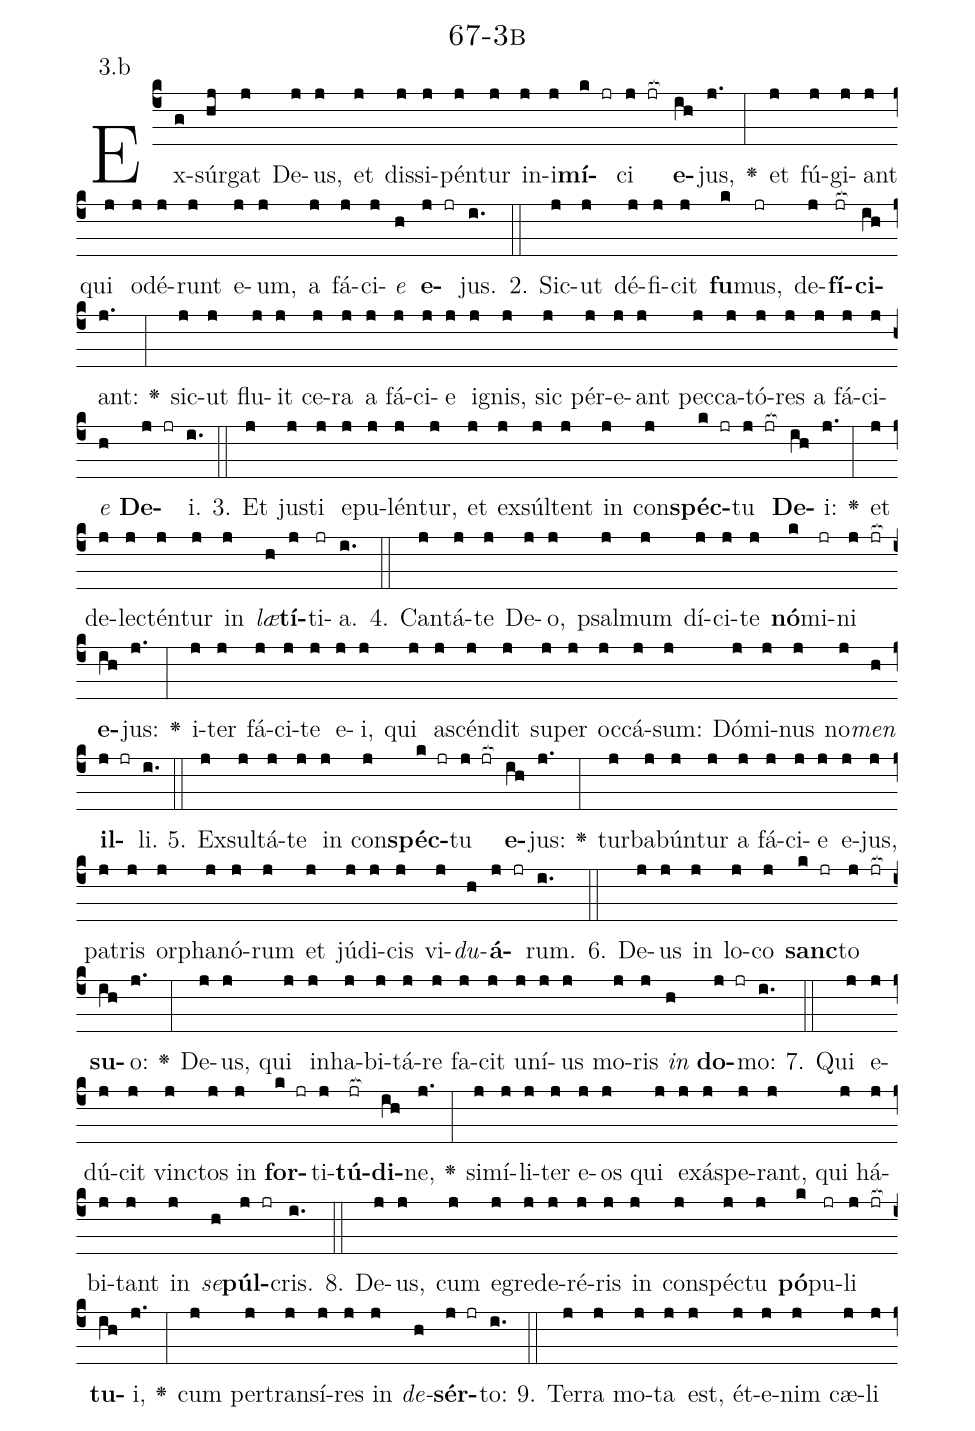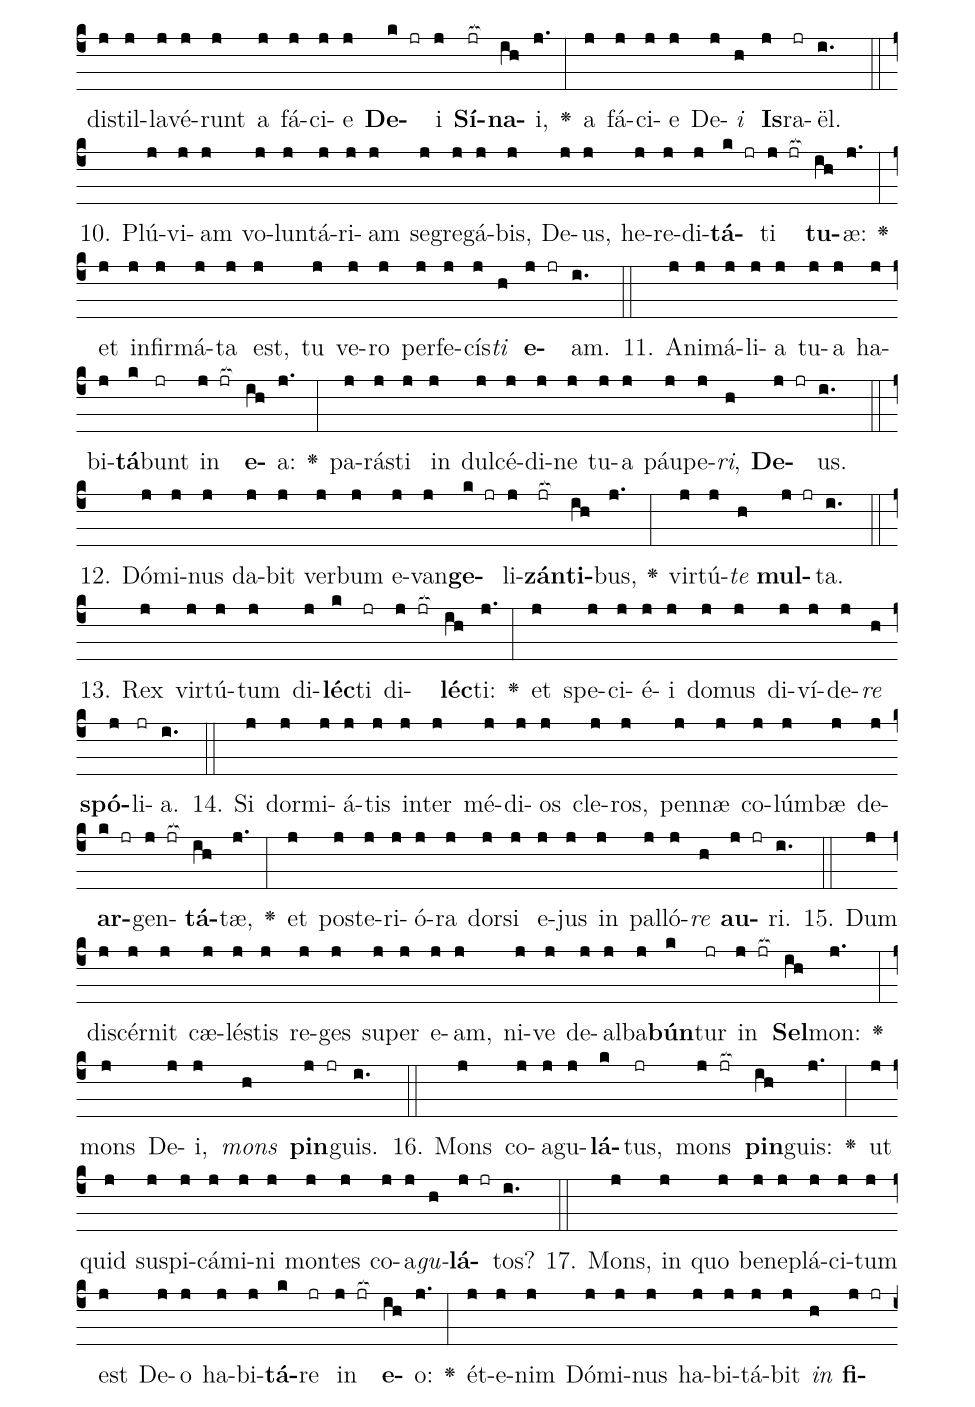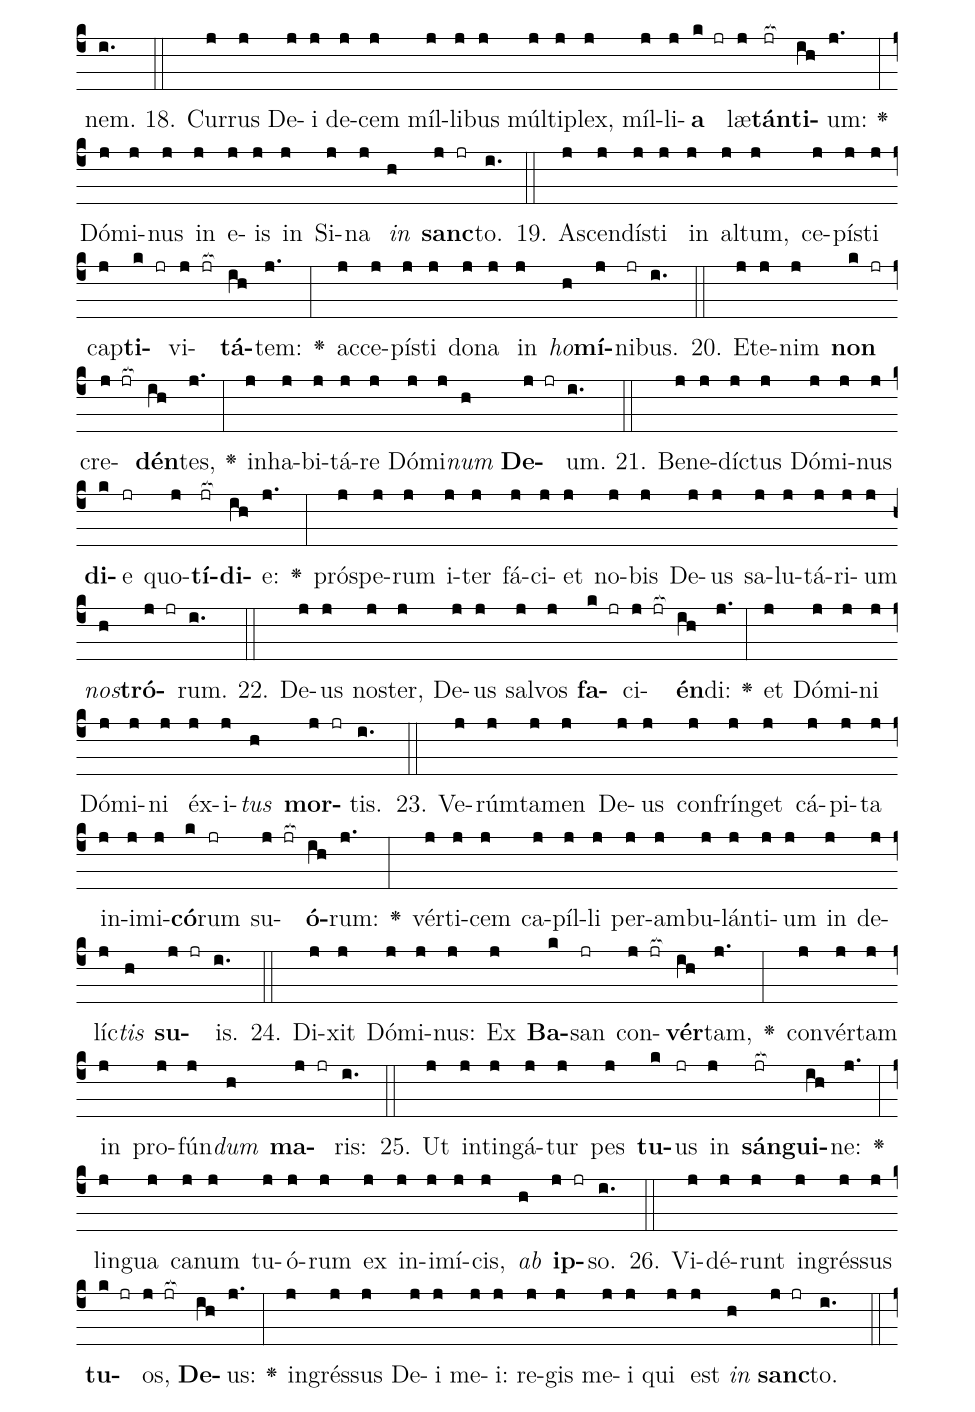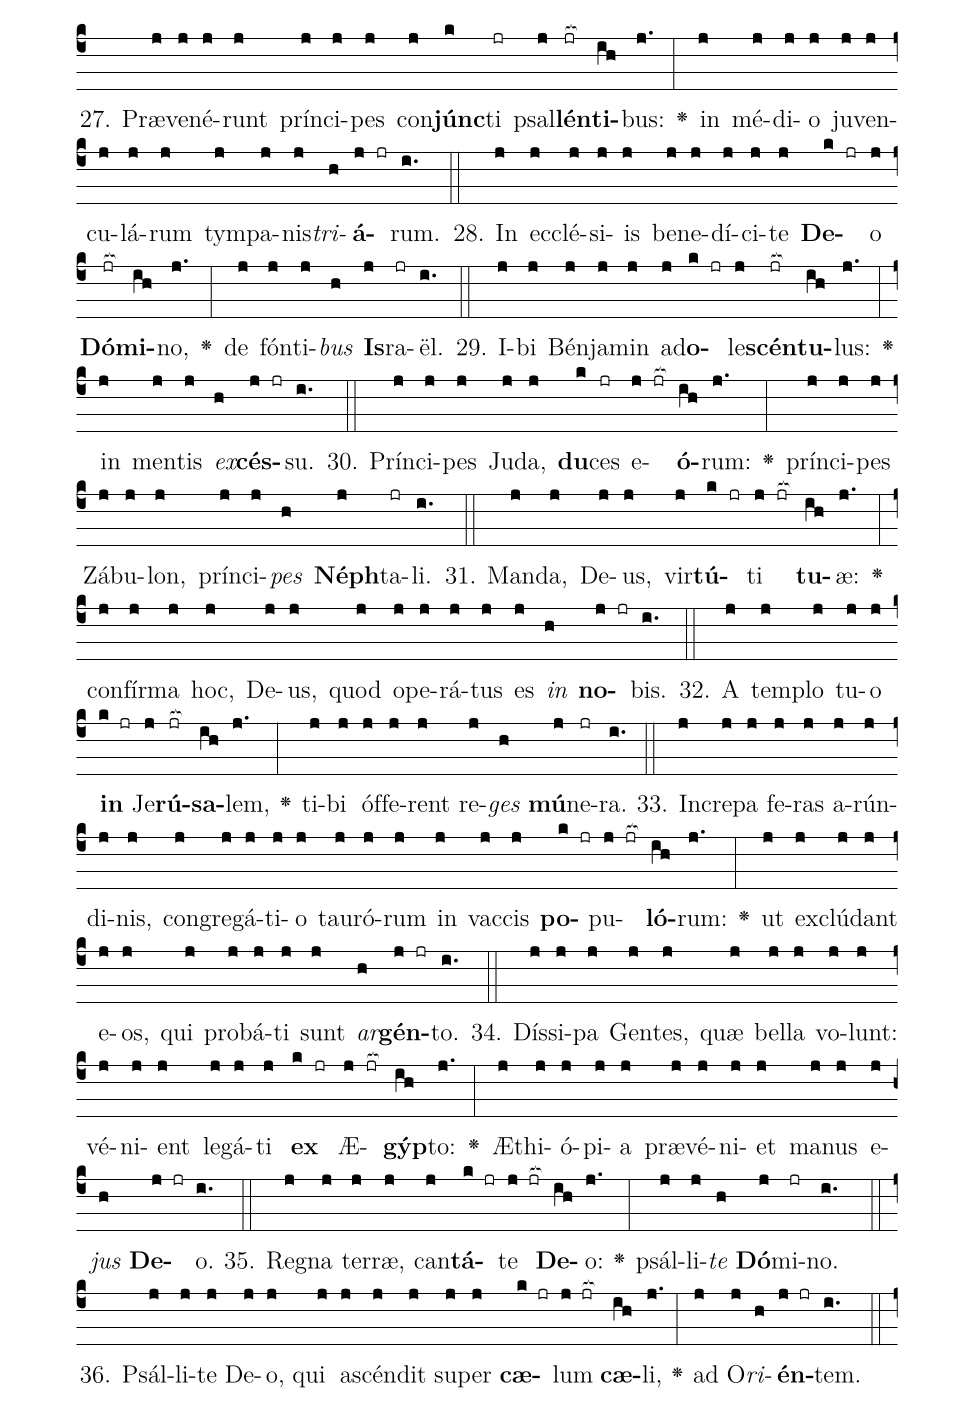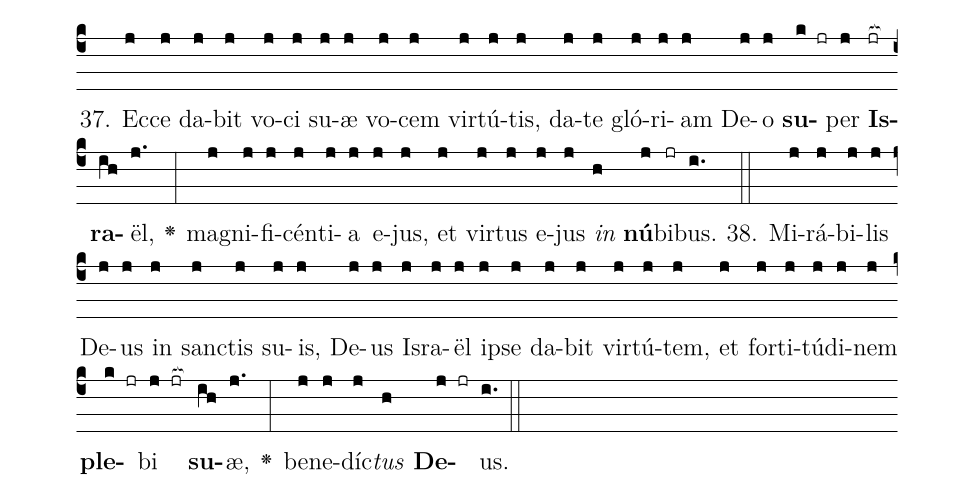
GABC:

name: 67-3b;
annotation: 3.b;
%%
(c4)Ex(g)súr(hj)gat(j) De(j)us,(j) et(j) dis(j)si(j)pén(j)tur(j) in(j)i(j)<b>mí</b>(k jr)ci(j jr[ocb:1{]) <b>e</b>(ih[ocb:0}])jus,(j.) <v>\greheightstar</v>(:) et(j) fú(j)gi(j)ant(j) qui(j) o(j)dé(j)runt(j) e(j)um,(j) a(j) fá(j)ci(j)<i>e</i>(h) <b>e</b>(j jr)jus.(i.) (::)
2. Sic(j)ut(j) dé(j)fi(j)cit(j) <b>fu</b>(k)mus,(jr) de(j)<b>fí</b>(jr[ocb:1{])<b>ci</b>(ih[ocb:0}])ant:(j.) <v>\greheightstar</v>(:) sic(j)ut(j) flu(j)it(j) ce(j)ra(j) a(j) fá(j)ci(j)e(j) i(j)gnis,(j) sic(j) pér(j)e(j)ant(j) pec(j)ca(j)tó(j)res(j) a(j) fá(j)ci(j)<i>e</i>(h) <b>De</b>(j jr)i.(i.) (::)
3. Et(j) jus(j)ti(j) e(j)pu(j)lén(j)tur,(j) et(j) ex(j)súl(j)tent(j) in(j) con(j)<b>spéc</b>(k jr)tu(j jr[ocb:1{]) <b>De</b>(ih[ocb:0}])i:(j.) <v>\greheightstar</v>(:) et(j) de(j)lec(j)tén(j)tur(j) in(j) <i>læ</i>(h)<b>tí</b>(j)ti(jr)a.(i.) (::)
4. Can(j)tá(j)te(j) De(j)o,(j) psal(j)mum(j) dí(j)ci(j)te(j) <b>nó</b>(k)mi(jr)ni(j jr[ocb:1{]) <b>e</b>(ih[ocb:0}])jus:(j.) <v>\greheightstar</v>(:) i(j)ter(j) fá(j)ci(j)te(j) e(j)i,(j) qui(j) a(j)scén(j)dit(j) su(j)per(j) oc(j)cá(j)sum:(j) Dó(j)mi(j)nus(j) no(j)<i>men</i>(h) <b>il</b>(j jr)li.(i.) (::)
5. Ex(j)sul(j)tá(j)te(j) in(j) con(j)<b>spéc</b>(k jr)tu(j jr[ocb:1{]) <b>e</b>(ih[ocb:0}])jus:(j.) <v>\greheightstar</v>(:) tur(j)ba(j)bún(j)tur(j) a(j) fá(j)ci(j)e(j) e(j)jus,(j) pa(j)tris(j) or(j)pha(j)nó(j)rum(j) et(j) jú(j)di(j)cis(j) vi(j)<i>du</i>(h)<b>á</b>(j jr)rum.(i.) (::)
6. De(j)us(j) in(j) lo(j)co(j) <b>sanc</b>(k jr)to(j jr[ocb:1{]) <b>su</b>(ih[ocb:0}])o:(j.) <v>\greheightstar</v>(:) De(j)us,(j) qui(j) in(j)ha(j)bi(j)tá(j)re(j) fa(j)cit(j) u(j)ní(j)us(j) mo(j)ris(j) <i>in</i>(h) <b>do</b>(j jr)mo:(i.) (::)
7. Qui(j) e(j)dú(j)cit(j) vinc(j)tos(j) in(j) <b>for</b>(k jr)ti(j)<b>tú</b>(jr[ocb:1{])<b>di</b>(ih[ocb:0}])ne,(j.) <v>\greheightstar</v>(:) si(j)mí(j)li(j)ter(j) e(j)os(j) qui(j) ex(j)ás(j)pe(j)rant,(j) qui(j) há(j)bi(j)tant(j) in(j) <i>se</i>(h)<b>púl</b>(j jr)cris.(i.) (::)
8. De(j)us,(j) cum(j) e(j)gre(j)de(j)ré(j)ris(j) in(j) con(j)spéc(j)tu(j) <b>pó</b>(k)pu(jr)li(j jr[ocb:1{]) <b>tu</b>(ih[ocb:0}])i,(j.) <v>\greheightstar</v>(:) cum(j) per(j)trans(j)í(j)res(j) in(j) <i>de</i>(h)<b>sér</b>(j jr)to:(i.) (::)
9. Ter(j)ra(j) mo(j)ta(j) est,(j) ét(j)e(j)nim(j) cæ(j)li(j) di(j)stil(j)la(j)vé(j)runt(j) a(j) fá(j)ci(j)e(j) <b>De</b>(k jr)i(j) <b>Sí</b>(jr[ocb:1{])<b>na</b>(ih[ocb:0}])i,(j.) <v>\greheightstar</v>(:) a(j) fá(j)ci(j)e(j) De(j)<i>i</i>(h) <b>Is</b>(j)ra(jr)ël.(i.) (::)
10. Plú(j)vi(j)am(j) vo(j)lun(j)tá(j)ri(j)am(j) se(j)gre(j)gá(j)bis,(j) De(j)us,(j) he(j)re(j)di(j)<b>tá</b>(k jr)ti(j jr[ocb:1{]) <b>tu</b>(ih[ocb:0}])æ:(j.) <v>\greheightstar</v>(:) et(j) in(j)fir(j)má(j)ta(j) est,(j) tu(j) ve(j)ro(j) per(j)fe(j)cís(j)<i>ti</i>(h) <b>e</b>(j jr)am.(i.) (::)
11. A(j)ni(j)má(j)li(j)a(j) tu(j)a(j) ha(j)bi(j)<b>tá</b>(k)bunt(jr) in(j jr[ocb:1{]) <b>e</b>(ih[ocb:0}])a:(j.) <v>\greheightstar</v>(:) pa(j)rás(j)ti(j) in(j) dul(j)cé(j)di(j)ne(j) tu(j)a(j) páu(j)pe(j)<i>ri</i>,(h) <b>De</b>(j jr)us.(i.) (::)
12. Dó(j)mi(j)nus(j) da(j)bit(j) ver(j)bum(j) e(j)van(j)<b>ge</b>(k jr)li(j)<b>zán</b>(jr[ocb:1{])<b>ti</b>(ih[ocb:0}])bus,(j.) <v>\greheightstar</v>(:) vir(j)tú(j)<i>te</i>(h) <b>mul</b>(j jr)ta.(i.) (::)
13. Rex(j) vir(j)tú(j)tum(j) di(j)<b>léc</b>(k)ti(jr) di(j jr[ocb:1{])<b>léc</b>(ih[ocb:0}])ti:(j.) <v>\greheightstar</v>(:) et(j) spe(j)ci(j)é(j)i(j) do(j)mus(j) di(j)ví(j)de(j)<i>re</i>(h) <b>spó</b>(j)li(jr)a.(i.) (::)
14. Si(j) dor(j)mi(j)á(j)tis(j) in(j)ter(j) mé(j)di(j)os(j) cle(j)ros,(j) pen(j)næ(j) co(j)lúm(j)bæ(j) de(j)<b>ar</b>(k jr)gen(j jr[ocb:1{])<b>tá</b>(ih[ocb:0}])tæ,(j.) <v>\greheightstar</v>(:) et(j) post(j)e(j)ri(j)ó(j)ra(j) dor(j)si(j) e(j)jus(j) in(j) pal(j)ló(j)<i>re</i>(h) <b>au</b>(j jr)ri.(i.) (::)
15. Dum(j) di(j)scér(j)nit(j) cæ(j)lés(j)tis(j) re(j)ges(j) su(j)per(j) e(j)am,(j) ni(j)ve(j) de(j)al(j)ba(j)<b>bún</b>(k)tur(jr) in(j jr[ocb:1{]) <b>Sel</b>(ih[ocb:0}])mon:(j.) <v>\greheightstar</v>(:) mons(j) De(j)i,(j) <i>mons</i>(h) <b>pin</b>(j jr)guis.(i.) (::)
16. Mons(j) co(j)a(j)gu(j)<b>lá</b>(k)tus,(jr) mons(j jr[ocb:1{]) <b>pin</b>(ih[ocb:0}])guis:(j.) <v>\greheightstar</v>(:) ut(j) quid(j) su(j)spi(j)cá(j)mi(j)ni(j) mon(j)tes(j) co(j)a(j)<i>gu</i>(h)<b>lá</b>(j jr)tos?(i.) (::)
17. Mons,(j) in(j) quo(j) be(j)ne(j)plá(j)ci(j)tum(j) est(j) De(j)o(j) ha(j)bi(j)<b>tá</b>(k)re(jr) in(j jr[ocb:1{]) <b>e</b>(ih[ocb:0}])o:(j.) <v>\greheightstar</v>(:) ét(j)e(j)nim(j) Dó(j)mi(j)nus(j) ha(j)bi(j)tá(j)bit(j) <i>in</i>(h) <b>fi</b>(j jr)nem.(i.) (::)
18. Cur(j)rus(j) De(j)i(j) de(j)cem(j) míl(j)li(j)bus(j) múl(j)ti(j)plex,(j) míl(j)li(j)<b>a</b>(k jr) læ(j)<b>tán</b>(jr[ocb:1{])<b>ti</b>(ih[ocb:0}])um:(j.) <v>\greheightstar</v>(:) Dó(j)mi(j)nus(j) in(j) e(j)is(j) in(j) Si(j)na(j) <i>in</i>(h) <b>sanc</b>(j jr)to.(i.) (::)
19. A(j)scen(j)dís(j)ti(j) in(j) al(j)tum,(j) ce(j)pís(j)ti(j) cap(j)<b>ti</b>(k jr)vi(j jr[ocb:1{])<b>tá</b>(ih[ocb:0}])tem:(j.) <v>\greheightstar</v>(:) ac(j)ce(j)pís(j)ti(j) do(j)na(j) in(j) <i>ho</i>(h)<b>mí</b>(j)ni(jr)bus.(i.) (::)
20. Et(j)e(j)nim(j) <b>non</b>(k jr) cre(j jr[ocb:1{])<b>dén</b>(ih[ocb:0}])tes,(j.) <v>\greheightstar</v>(:) in(j)ha(j)bi(j)tá(j)re(j) Dó(j)mi(j)<i>num</i>(h) <b>De</b>(j jr)um.(i.) (::)
21. Be(j)ne(j)díc(j)tus(j) Dó(j)mi(j)nus(j) <b>di</b>(k)e(jr) quo(j)<b>tí</b>(jr[ocb:1{])<b>di</b>(ih[ocb:0}])e:(j.) <v>\greheightstar</v>(:) pró(j)spe(j)rum(j) i(j)ter(j) fá(j)ci(j)et(j) no(j)bis(j) De(j)us(j) sa(j)lu(j)tá(j)ri(j)um(j) <i>nos</i>(h)<b>tró</b>(j jr)rum.(i.) (::)
22. De(j)us(j) nos(j)ter,(j) De(j)us(j) sal(j)vos(j) <b>fa</b>(k jr)ci(j jr[ocb:1{])<b>én</b>(ih[ocb:0}])di:(j.) <v>\greheightstar</v>(:) et(j) Dó(j)mi(j)ni(j) Dó(j)mi(j)ni(j) éx(j)i(j)<i>tus</i>(h) <b>mor</b>(j jr)tis.(i.) (::)
23. Ve(j)rúm(j)ta(j)men(j) De(j)us(j) con(j)frín(j)get(j) cá(j)pi(j)ta(j) in(j)i(j)mi(j)<b>có</b>(k)rum(jr) su(j jr[ocb:1{])<b>ó</b>(ih[ocb:0}])rum:(j.) <v>\greheightstar</v>(:) vér(j)ti(j)cem(j) ca(j)píl(j)li(j) per(j)am(j)bu(j)lán(j)ti(j)um(j) in(j) de(j)líc(j)<i>tis</i>(h) <b>su</b>(j jr)is.(i.) (::)
24. Di(j)xit(j) Dó(j)mi(j)nus:(j) Ex(j) <b>Ba</b>(k)san(jr) con(j jr[ocb:1{])<b>vér</b>(ih[ocb:0}])tam,(j.) <v>\greheightstar</v>(:) con(j)vér(j)tam(j) in(j) pro(j)fún(j)<i>dum</i>(h) <b>ma</b>(j jr)ris:(i.) (::)
25. Ut(j) in(j)tin(j)gá(j)tur(j) pes(j) <b>tu</b>(k)us(jr) in(j) <b>sán</b>(jr[ocb:1{])<b>gui</b>(ih[ocb:0}])ne:(j.) <v>\greheightstar</v>(:) lin(j)gua(j) ca(j)num(j) tu(j)ó(j)rum(j) ex(j) in(j)i(j)mí(j)cis,(j) <i>ab</i>(h) <b>ip</b>(j jr)so.(i.) (::)
26. Vi(j)dé(j)runt(j) in(j)grés(j)sus(j) <b>tu</b>(k jr)os,(j jr[ocb:1{]) <b>De</b>(ih[ocb:0}])us:(j.) <v>\greheightstar</v>(:) in(j)grés(j)sus(j) De(j)i(j) me(j)i:(j) re(j)gis(j) me(j)i(j) qui(j) est(j) <i>in</i>(h) <b>sanc</b>(j jr)to.(i.) (::)
27. Præ(j)ve(j)né(j)runt(j) prín(j)ci(j)pes(j) con(j)<b>júnc</b>(k)ti(jr) psal(j)<b>lén</b>(jr[ocb:1{])<b>ti</b>(ih[ocb:0}])bus:(j.) <v>\greheightstar</v>(:) in(j) mé(j)di(j)o(j) ju(j)ven(j)cu(j)lá(j)rum(j) tym(j)pa(j)nis(j)<i>tri</i>(h)<b>á</b>(j jr)rum.(i.) (::)
28. In(j) ec(j)clé(j)si(j)is(j) be(j)ne(j)dí(j)ci(j)te(j) <b>De</b>(k jr)o(j) <b>Dó</b>(jr[ocb:1{])<b>mi</b>(ih[ocb:0}])no,(j.) <v>\greheightstar</v>(:) de(j) fón(j)ti(j)<i>bus</i>(h) <b>Is</b>(j)ra(jr)ël.(i.) (::)
29. I(j)bi(j) Bén(j)ja(j)min(j) ad(j)<b>o</b>(k jr)le(j)<b>scén</b>(jr[ocb:1{])<b>tu</b>(ih[ocb:0}])lus:(j.) <v>\greheightstar</v>(:) in(j) men(j)tis(j) <i>ex</i>(h)<b>cés</b>(j jr)su.(i.) (::)
30. Prín(j)ci(j)pes(j) Ju(j)da,(j) <b>du</b>(k)ces(jr) e(j jr[ocb:1{])<b>ó</b>(ih[ocb:0}])rum:(j.) <v>\greheightstar</v>(:) prín(j)ci(j)pes(j) Zá(j)bu(j)lon,(j) prín(j)ci(j)<i>pes</i>(h) <b>Néph</b>(j)ta(jr)li.(i.) (::)
31. Man(j)da,(j) De(j)us,(j) vir(j)<b>tú</b>(k jr)ti(j jr[ocb:1{]) <b>tu</b>(ih[ocb:0}])æ:(j.) <v>\greheightstar</v>(:) con(j)fír(j)ma(j) hoc,(j) De(j)us,(j) quod(j) o(j)pe(j)rá(j)tus(j) es(j) <i>in</i>(h) <b>no</b>(j jr)bis.(i.) (::)
32. A(j) tem(j)plo(j) tu(j)o(j) <b>in</b>(k jr) Je(j)<b>rú</b>(jr[ocb:1{])<b>sa</b>(ih[ocb:0}])lem,(j.) <v>\greheightstar</v>(:) ti(j)bi(j) óf(j)fe(j)rent(j) re(j)<i>ges</i>(h) <b>mú</b>(j)ne(jr)ra.(i.) (::)
33. In(j)cre(j)pa(j) fe(j)ras(j) a(j)rún(j)di(j)nis,(j) con(j)gre(j)gá(j)ti(j)o(j) tau(j)ró(j)rum(j) in(j) vac(j)cis(j) <b>po</b>(k jr)pu(j jr[ocb:1{])<b>ló</b>(ih[ocb:0}])rum:(j.) <v>\greheightstar</v>(:) ut(j) ex(j)clú(j)dant(j) e(j)os,(j) qui(j) pro(j)bá(j)ti(j) sunt(j) <i>ar</i>(h)<b>gén</b>(j jr)to.(i.) (::)
34. Dís(j)si(j)pa(j) Gen(j)tes,(j) quæ(j) bel(j)la(j) vo(j)lunt:(j) vé(j)ni(j)ent(j) le(j)gá(j)ti(j) <b>ex</b>(k jr) Æ(j jr[ocb:1{])<b>gýp</b>(ih[ocb:0}])to:(j.) <v>\greheightstar</v>(:) Æ(j)thi(j)ó(j)pi(j)a(j) præ(j)vé(j)ni(j)et(j) ma(j)nus(j) e(j)<i>jus</i>(h) <b>De</b>(j jr)o.(i.) (::)
35. Re(j)gna(j) ter(j)ræ,(j) can(j)<b>tá</b>(k jr)te(j jr[ocb:1{]) <b>De</b>(ih[ocb:0}])o:(j.) <v>\greheightstar</v>(:) psál(j)li(j)<i>te</i>(h) <b>Dó</b>(j)mi(jr)no.(i.) (::)
36. Psál(j)li(j)te(j) De(j)o,(j) qui(j) a(j)scén(j)dit(j) su(j)per(j) <b>cæ</b>(k jr)lum(j jr[ocb:1{]) <b>cæ</b>(ih[ocb:0}])li,(j.) <v>\greheightstar</v>(:) ad(j) O(j)<i>ri</i>(h)<b>én</b>(j jr)tem.(i.) (::)
37. Ec(j)ce(j) da(j)bit(j) vo(j)ci(j) su(j)æ(j) vo(j)cem(j) vir(j)tú(j)tis,(j) da(j)te(j) gló(j)ri(j)am(j) De(j)o(j) <b>su</b>(k jr)per(j) <b>Is</b>(jr[ocb:1{])<b>ra</b>(ih[ocb:0}])ël,(j.) <v>\greheightstar</v>(:) ma(j)gni(j)fi(j)cén(j)ti(j)a(j) e(j)jus,(j) et(j) vir(j)tus(j) e(j)jus(j) <i>in</i>(h) <b>nú</b>(j)bi(jr)bus.(i.) (::)
38. Mi(j)rá(j)bi(j)lis(j) De(j)us(j) in(j) sanc(j)tis(j) su(j)is,(j) De(j)us(j) Is(j)ra(j)ël(j) ip(j)se(j) da(j)bit(j) vir(j)tú(j)tem,(j) et(j) for(j)ti(j)tú(j)di(j)nem(j) <b>ple</b>(k jr)bi(j jr[ocb:1{]) <b>su</b>(ih[ocb:0}])æ,(j.) <v>\greheightstar</v>(:) be(j)ne(j)díc(j)<i>tus</i>(h) <b>De</b>(j jr)us.(i.) (::)
